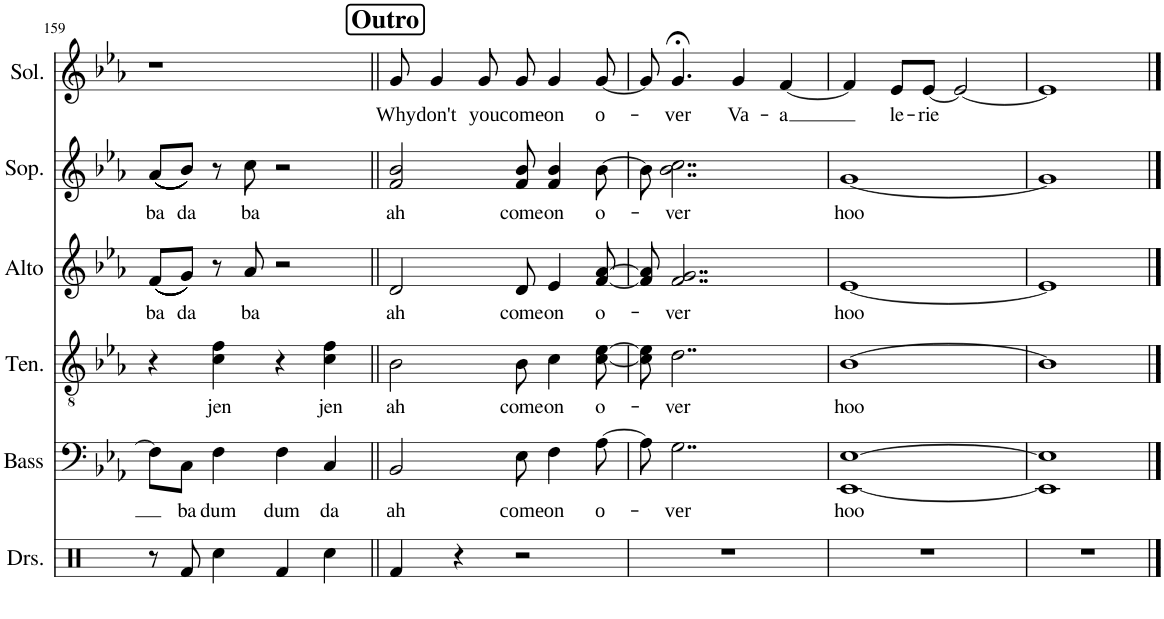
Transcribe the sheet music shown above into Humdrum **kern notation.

**kern	**kern	**text	**kern	**text	**kern	**text	**kern	**text	**kern	**text
*part6	*part5	*part5	*part4	*part4	*part3	*part3	*part2	*part2	*part1	*part1
*staff6	*staff5	*staff5	*staff4	*staff4	*staff3	*staff3	*staff2	*staff2	*staff1	*staff1
*I"Drumset	*I"Bass	*	*I"Tenor	*	*I"Alto	*	*I"Soprano	*	*I"Solo	*
*I'Drs.	*I'Bass	*	*I'Ten.	*	*I'Alto	*	*I'Sop.	*	*I'Sol.	*
!!LO:PB:g=z
*clefX	*clefF4	*	*clefGv2	*	*clefG2	*	*clefG2	*	*clefG2	*
*k[b-e-a-]	*k[b-e-a-]	*	*k[b-e-a-]	*	*k[b-e-a-]	*	*k[b-e-a-]	*	*k[b-e-a-]	*
*M2/2	*M2/2	*	*M2/2	*	*M2/2	*	*M2/2	*	*M2/2	*
*met(c|)	*met(c|)	*	*met(c|)	*	*met(c|)	*	*met(c|)	*	*met(c|)	*
=159	=159	=159	=159	=159	=159	=159	=159	=159	=159	=159
!	!	!	!	!	!	!LO:LY:b	!	!LO:LY:b	!	!
8r	8F\L]	.	4r	.	8f/L	ba	8a-/L	ba	1r	.
!	!	!LO:LY:b	!	!	!	!LO:LY:b	!	!LO:LY:b	!	!
8Rf/	8C\J	ba	.	.	8g/J	da	8b-/J	da	.	.
!	!	!LO:LY:b	!	!LO:LY:b	!	!	!	!	!	!
4Rcc\	4F\	dum	4c\ 4f\	jen	8r	.	8r	.	.	.
!	!	!	!	!	!	!LO:LY:b	!	!LO:LY:b	!	!
.	.	.	.	.	8a-/	ba	8cc\	ba	.	.
!	!	!LO:LY:b	!	!	!	!	!	!	!	!
4Rf/	4F\	dum	4r	.	2r	.	2r	.	.	.
!	!	!LO:LY:b	!	!LO:LY:b	!	!	!	!	!	!
4Rcc\	4C/	da	4c\ 4f\	jen	.	.	.	.	.	.
!!LO:REH:place=s1:a:B:cj:fs=14:t=Outro
=160||	=160||	=160||	=160||	=160||	=160||	=160||	=160||	=160||	=160||	=160||
!	!	!LO:LY:b	!	!LO:LY:b	!	!LO:LY:b	!	!LO:LY:b	!	!LO:LY:b
4Rf/	2BB-/	ah	2B-\	ah	2d/	ah	2f/ 2b-/	ah	8g/	Why
!	!	!	!	!	!	!	!	!	!	!LO:LY:b
.	.	.	.	.	.	.	.	.	4g/	don't
4r	.	.	.	.	.	.	.	.	.	.
!	!	!	!	!	!	!	!	!	!	!LO:LY:b
.	.	.	.	.	.	.	.	.	8g/	you
!	!	!LO:LY:b	!	!LO:LY:b	!	!LO:LY:b	!	!LO:LY:b	!	!LO:LY:b
2r	8E-\	come	8B-\	come	8d/	come	8f/ 8b-/	come	8g/	come
!	!	!LO:LY:b	!	!LO:LY:b	!	!LO:LY:b	!	!LO:LY:b	!	!LO:LY:b
.	4F\	on	4c\	on	4e-/	on	4f/ 4b-/	on	4g/	on
!	!	!LO:LY:b	!	!LO:LY:b	!	!LO:LY:b	!	!LO:LY:b	!	!LO:LY:b
.	[8A-\	o-	[8c\ [8e-\	o-	[8f/ [8a-/	o-	[8b-\	o-	[8g/	o-
=161	=161	=161	=161	=161	=161	=161	=161	=161	=161	=161
1r	8A-\]	.	8c\] 8e-\]	.	8f/] 8a-/]	.	8b-\]	.	8g/]	.
!	!	!LO:LY:b	!	!LO:LY:b	!	!LO:LY:b	!	!LO:LY:b	!	!LO:LY:b
.	2..G\	-ver	2..d\	-ver	2..f/ 2..g/	-ver	2..b-\ 2..cc\	-ver	4.g;</	-ver
!	!	!	!	!	!	!	!	!	!	!LO:LY:b
.	.	.	.	.	.	.	.	.	4g/	Va-
!	!	!	!	!	!	!	!	!	!	!LO:LY:b
.	.	.	.	.	.	.	.	.	[4f/	-a
=162	=162	=162	=162	=162	=162	=162	=162	=162	=162	=162
!	!	!LO:LY:b	!	!LO:LY:b	!	!LO:LY:b	!	!LO:LY:b	!	!
1r	[1EE- [1E-	hoo	[1B-	hoo	[1e-	hoo	[1g	hoo	4f/]	.
!	!	!	!	!	!	!	!	!	!	!LO:LY:b
.	.	.	.	.	.	.	.	.	8e-/L	le-
!	!	!	!	!	!	!	!	!	!	!LO:LY:b
.	.	.	.	.	.	.	.	.	[8e-/J	-rie
.	.	.	.	.	.	.	.	.	2e-/_	.
=163	=163	=163	=163	=163	=163	=163	=163	=163	=163	=163
1r	1EE-] 1E-]	.	1B-]	.	1e-]	.	1g]	.	1e-]	.
==	==	==	==	==	==	==	==	==	==	==
*-	*-	*-	*-	*-	*-	*-	*-	*-	*-	*-
